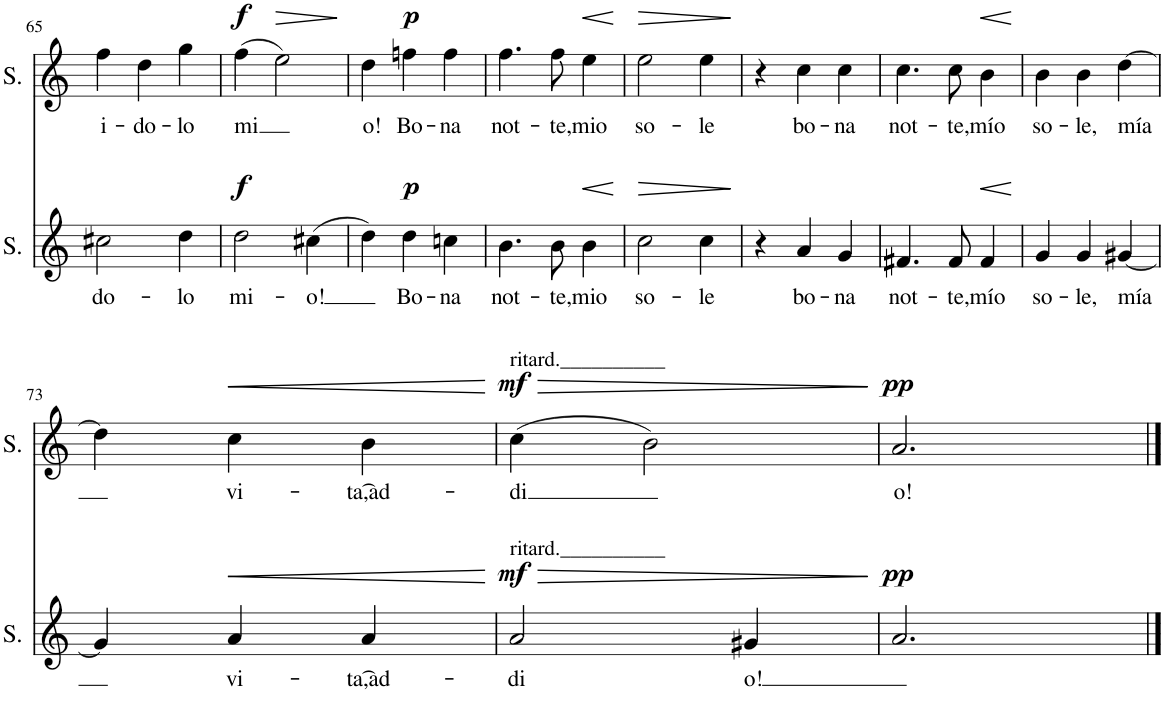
**kern	**text	**dynam	**kern	**text	**dynam
*part2	*part2	*part2	*part1	*part1	*part1
*staff2	*staff2	*staff2	*staff1	*staff1	*staff1
*I"Sop. 2	*	*	*I"Sop. 1	*	*
*I'S.	*	*	*I'S.	*	*
!!LO:PB:g=z
*clefG2	*	*	*clefG2	*	*
*k[]	*	*	*k[]	*	*
*M3/4	*	*	*M3/4	*	*
=65	=65	=65	=65	=65	=65
!	!LO:LY:b	!	!	!LO:LY:b	!
2cc#X\	do-	.	4ff\	i-	.
!	!	!	!	!LO:LY:b	!
.	.	.	4dd\	-do-	.
!	!LO:LY:b	!	!	!LO:LY:b	!
4dd\	-lo	.	4gg\	-lo	.
=66	=66	=66	=66	=66	=66
!	!LO:LY:b	!LO:DY:a	!	!LO:LY:b	!LO:DY:a
2dd\	mi-	f	(4ff\	mi	f
!	!	!	!	!	!LO:HP:b
.	.	.	2ee\)	.	>
!	!LO:LY:b	!	!	!	!
(4cc#X\	-o!	.	.	.	.
.	.	.	.	.	]
=67	=67	=67	=67	=67	=67
!	!	!	!	!LO:LY:b	!
4dd\)	.	.	4dd\	o!	.
!	!LO:LY:b	!LO:DY:a	!	!LO:LY:b	!LO:DY:a
4dd\	Bo-	p	4ffn\	Bo-	p
!	!LO:LY:b	!	!	!LO:LY:b	!
4ccn\	-na	.	4ff\	-na	.
=68	=68	=68	=68	=68	=68
!	!LO:LY:b	!	!	!LO:LY:b	!
4.b\	not-	.	4.ff\	not-	.
!	!LO:LY:b	!	!	!LO:LY:b	!
8b\	-te,	.	8ff\	-te,	.
!	!LO:LY:b	!LO:HP:b	!	!LO:LY:b	!LO:HP:b
4b\	mio	<	4ee\	mio	<
.	.	[	.	.	[
=69	=69	=69	=69	=69	=69
!	!LO:LY:b	!LO:HP:b	!	!LO:LY:b	!LO:HP:b
2cc\	so-	>	2ee\	so-	>
!	!LO:LY:b	!	!	!LO:LY:b	!
4cc\	-le	.	4ee\	-le	.
.	.	]	.	.	]
=70	=70	=70	=70	=70	=70
4r	.	.	4r	.	.
!	!LO:LY:b	!	!	!LO:LY:b	!
4a/	bo-	.	4cc\	bo-	.
!	!LO:LY:b	!	!	!LO:LY:b	!
4g/	-na	.	4cc\	-na	.
=71	=71	=71	=71	=71	=71
!	!LO:LY:b	!	!	!LO:LY:b	!
4.f#X/	not-	.	4.cc\	not-	.
!	!LO:LY:b	!	!	!LO:LY:b	!
8f#/	-te,	.	8cc\	-te,	.
!	!LO:LY:b	!LO:HP:b	!	!LO:LY:b	!LO:HP:b
4f#/	mío	<	4b\	mío	<
.	.	[	.	.	[
=72	=72	=72	=72	=72	=72
!	!LO:LY:b	!	!	!LO:LY:b	!
4g/	so-	.	4b\	so-	.
!	!LO:LY:b	!	!	!LO:LY:b	!
4g/	-le,	.	4b\	-le,	.
!	!LO:LY:b	!	!	!LO:LY:b	!
[4g#X/	mía	.	[4dd\	mía	.
!!LO:LB:g=z
=73	=73	=73	=73	=73	=73
4g#/]	.	.	4dd\]	.	.
!	!LO:LY:b	!LO:HP:b	!	!LO:LY:b	!LO:HP:b
4a/	vi-	<	4cc\	vi-	<
!	!LO:LY:b	!	!	!LO:LY:b	!
4a/	-ta,͡ad-	.	4b\	-ta,͡ad-	.
.	.	[	.	.	[
=74	=74	=74	=74	=74	=74
!	!	!	!LO:TX:a:t=ritard.__________	!	!
!LO:TX:a:t=ritard.__________	!	!	!	!	!
!	!LO:LY:b	!LO:HP:b	!	!LO:LY:b	!LO:HP:b
!	!	!LO:DY:n=1:a	!	!	!LO:DY:n=1:a
2a/	-di	> mf	(4cc\	-di	> mf
.	.	.	2b\)	.	.
!	!LO:LY:b	!	!	!	!
4g#X/	o!	.	.	.	.
.	.	]	.	.	]
=75	=75	=75	=75	=75	=75
!	!	!LO:DY:a	!	!LO:LY:b	!LO:DY:a
2.a/	.	pp	2.a/	o!	pp
==	==	==	==	==	==
*-	*-	*-	*-	*-	*-
